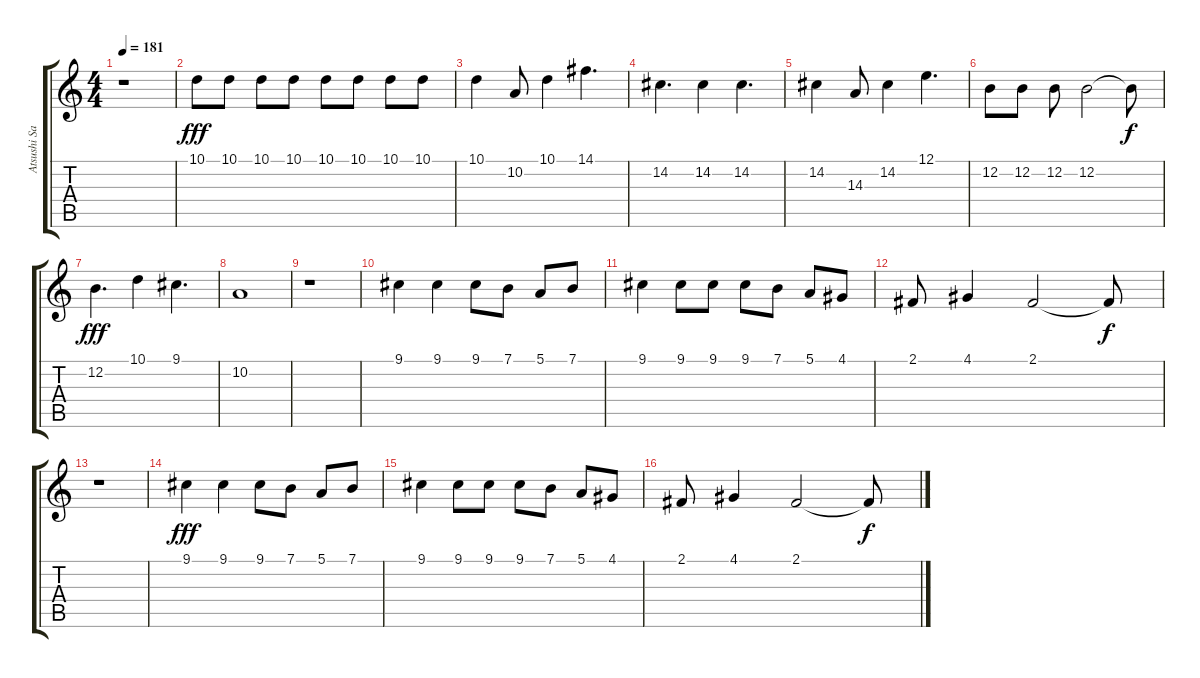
\track ("Atsushi Sakurai" "Atsushi Sa") {instrument clavinet}
\staff {score tabs}
\tuning (E4 B3 G3 D3 A2 E2) {hide}
\ts (4 4)
\tempo 181
\clef g2
\ks c
r.1{dy f} |
10.1.8{dy fff} 10.1.8 10.1.8 10.1.8 10.1.8 10.1.8 10.1.8 10.1.8 |
10.1.4 10.2.8 10.1.4 14.1.4{d} |
14.2.4{d} 14.2.4 14.2.4{d} |
14.2.4 14.3.8 14.2.4 12.1.4{d} |
12.2.8 12.2.8 12.2.8 12.2.2 12.2{t}.8{dy f} |
12.2.4{d dy fff} 10.1.4 9.1.4{d} |
10.2.1 |
r.1 |
9.1.4 9.1.4 9.1.8 7.1.8 5.1.8 7.1.8 |
9.1.4 9.1.8 9.1.8 9.1.8 7.1.8 5.1.8 4.1.8 |
2.1.8 4.1.4 2.1.2 2.1{t}.8{dy f} |
r.1 |
9.1.4{dy fff} 9.1.4 9.1.8 7.1.8 5.1.8 7.1.8 |
9.1.4 9.1.8 9.1.8 9.1.8 7.1.8 5.1.8 4.1.8 |
2.1.8 4.1.4 2.1.2 2.1{t}.8{dy f}
